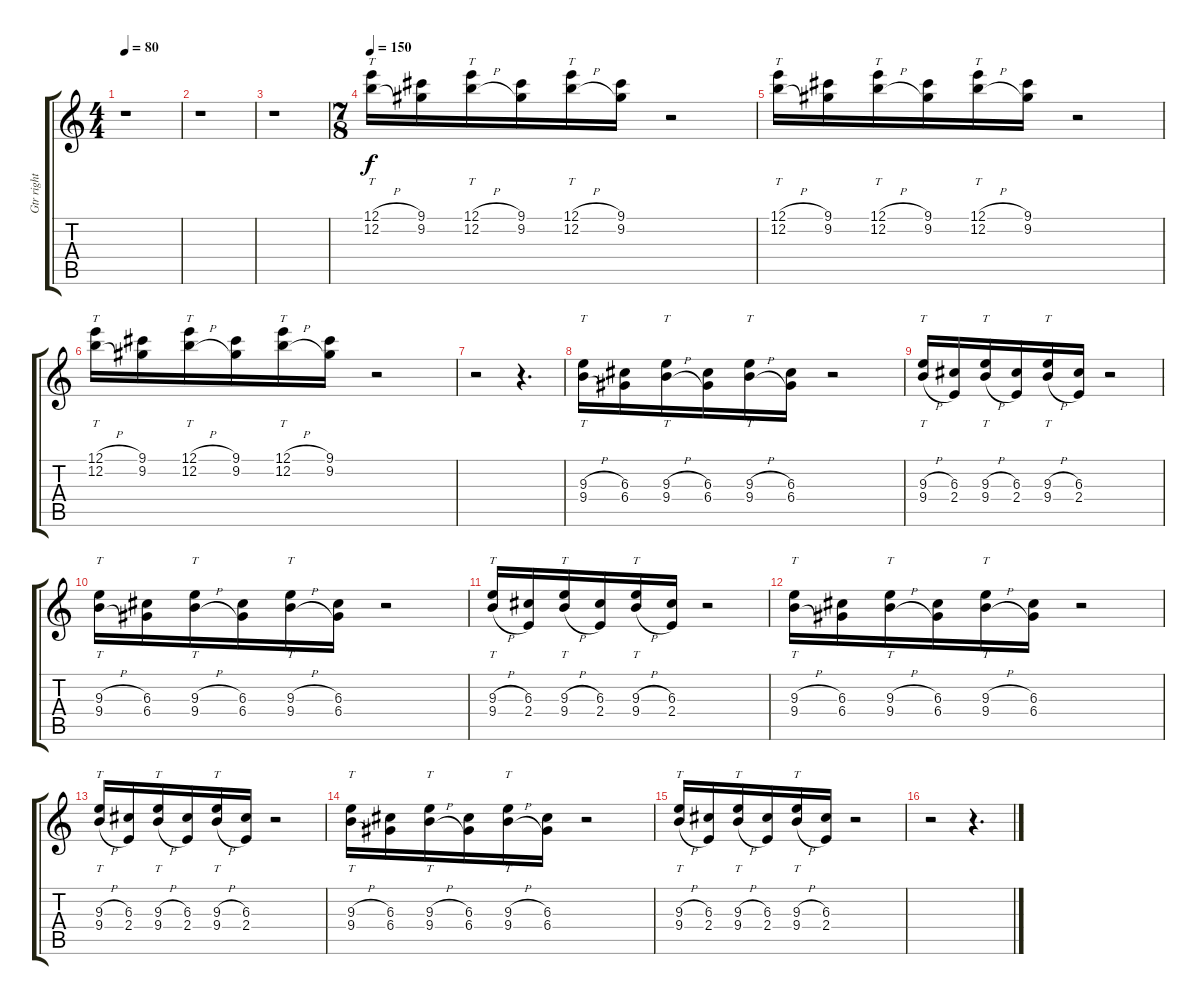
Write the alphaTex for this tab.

\track ("Gtr right" "Gtr right") {instrument overdrivenguitar}
\staff {score tabs}
\tuning (E4 B3 G3 D3 A2 E2) {hide}
\ts (4 4)
\tempo 80
\clef g2
\ks c
r.1{dy f} |
r.1 |
r.1 |
\ts (7 8)
\tempo 150
(12.1{h} 12.2{h}).16{tt} (9.1 9.2).16 (12.1{h} 12.2{h}).16{tt} (9.1 9.2).16 (12.1{h} 12.2{h}).16{tt} (9.1 9.2).16 r.2 |
(12.1{h} 12.2{h}).16{tt} (9.1 9.2).16 (12.1{h} 12.2{h}).16{tt} (9.1 9.2).16 (12.1{h} 12.2{h}).16{tt} (9.1 9.2).16 r.2 |
(12.1{h} 12.2{h}).16{tt} (9.1 9.2).16 (12.1{h} 12.2{h}).16{tt} (9.1 9.2).16 (12.1{h} 12.2{h}).16{tt} (9.1 9.2).16 r.2 |
r.2 r.4{d} |
(9.3{h} 9.4{h}).16{tt} (6.3 6.4).16 (9.3{h} 9.4{h}).16{tt} (6.3 6.4).16 (9.3{h} 9.4{h}).16{tt} (6.3 6.4).16 r.2 |
(9.3{h} 9.4{h}).16{tt} (6.3 2.4).16 (9.3{h} 9.4{h}).16{tt} (6.3 2.4).16 (9.3{h} 9.4{h}).16{tt} (6.3 2.4).16 r.2 |
(9.3{h} 9.4{h}).16{tt} (6.3 6.4).16 (9.3{h} 9.4{h}).16{tt} (6.3 6.4).16 (9.3{h} 9.4{h}).16{tt} (6.3 6.4).16 r.2 |
(9.3{h} 9.4{h}).16{tt} (6.3 2.4).16 (9.3{h} 9.4{h}).16{tt} (6.3 2.4).16 (9.3{h} 9.4{h}).16{tt} (6.3 2.4).16 r.2 |
(9.3{h} 9.4{h}).16{tt} (6.3 6.4).16 (9.3{h} 9.4{h}).16{tt} (6.3 6.4).16 (9.3{h} 9.4{h}).16{tt} (6.3 6.4).16 r.2 |
(9.3{h} 9.4{h}).16{tt} (6.3 2.4).16 (9.3{h} 9.4{h}).16{tt} (6.3 2.4).16 (9.3{h} 9.4{h}).16{tt} (6.3 2.4).16 r.2 |
(9.3{h} 9.4{h}).16{tt} (6.3 6.4).16 (9.3{h} 9.4{h}).16{tt} (6.3 6.4).16 (9.3{h} 9.4{h}).16{tt} (6.3 6.4).16 r.2 |
(9.3{h} 9.4{h}).16{tt} (6.3 2.4).16 (9.3{h} 9.4{h}).16{tt} (6.3 2.4).16 (9.3{h} 9.4{h}).16{tt} (6.3 2.4).16 r.2 |
r.2 r.4{d}
